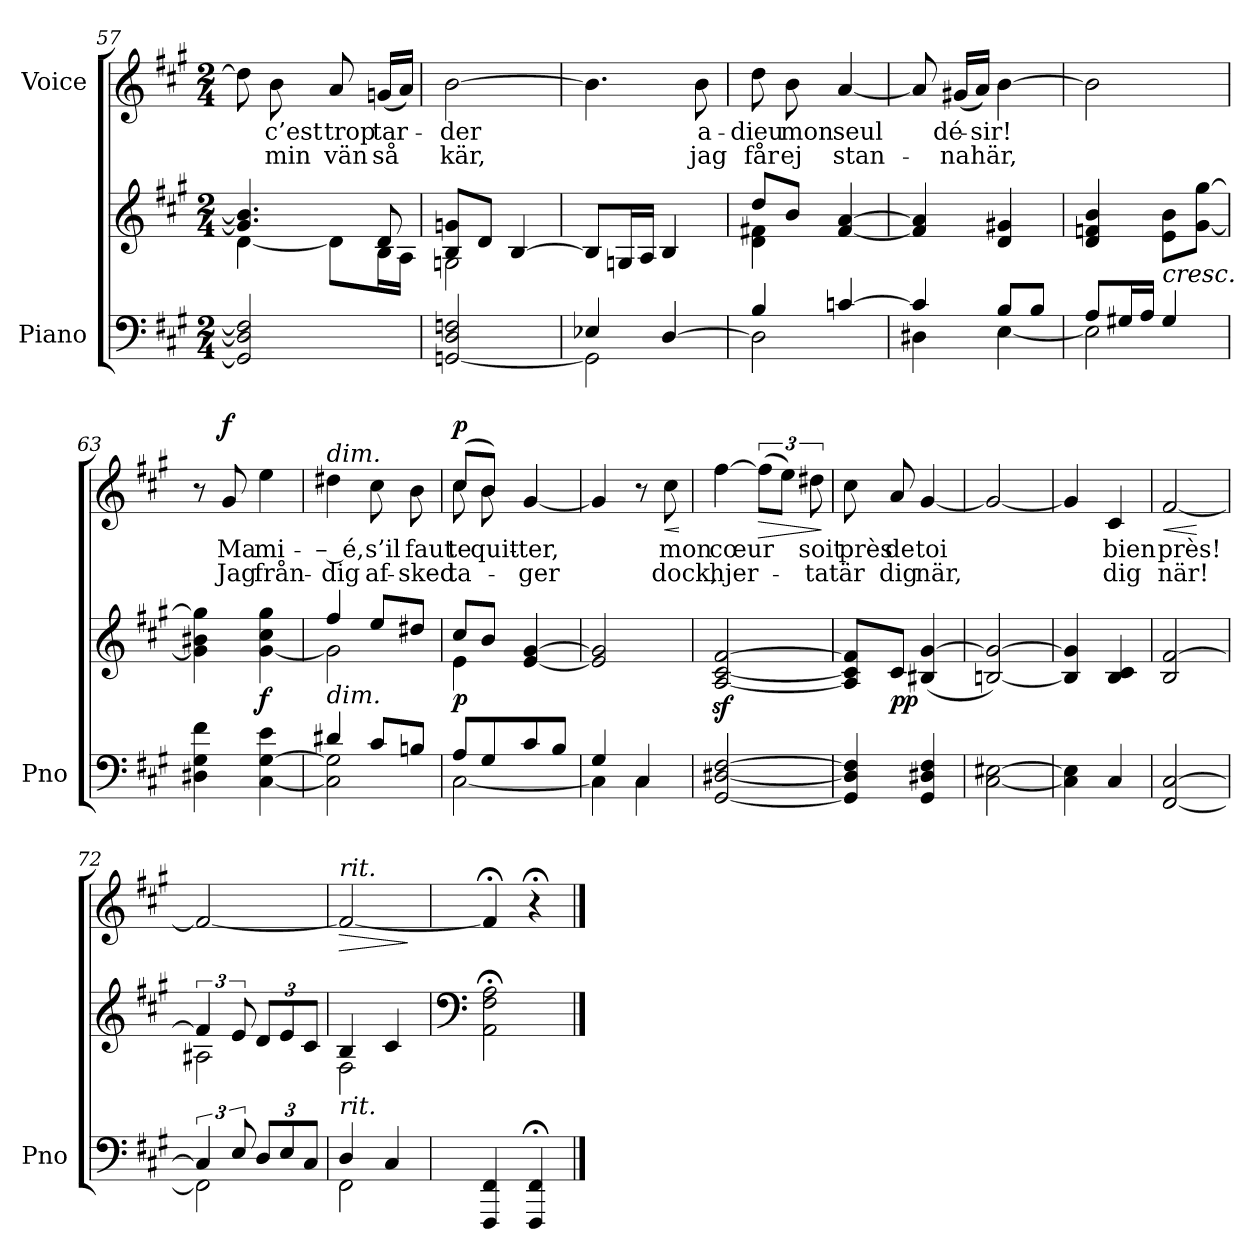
**kern	**kern	**dynam	**kern	**text	**text	**dynam
*part2	*part2	*part2	*part1	*part1	*part1	*part1
*staff3	*staff2	*staff2/3	*staff1	*staff1	*staff1	*staff1
*I"Piano	*	*	*I"Voice	*	*	*
*I'Pno	*	*	*	*	*	*
*clefF4	*clefG2	*	*clefG2	*	*	*
*k[f#c#g#]	*k[f#c#g#]	*	*k[f#c#g#]	*	*	*
*M2/4	*M2/4	*	*M2/4	*	*	*
=57	=57	=57	=57	=57	=57	=57
*	*^	*	*	*	*	*
2GG/] 2D/] 2F/]	4.g/] 4.b/]	[4d\	.	8dd\]	.	.	.
!	!	!	!	!	!LO:LY:b	!LO:LY:b	!
.	.	.	.	8b\	c’est	min	.
!	!	!	!	!	!LO:LY:b	!LO:LY:b	!
.	.	8d\L]	.	8a/	trop	vän	.
!	!	!	!	!	!LO:LY:b	!LO:LY:b	!
.	8d/	16B\L	.	(<16gn/LL	tar-	så	.
.	.	16A\JJ	.	16a/JJ)	.	.	.
=58	=58	=58	=58	=58	=58	=58	=58
!	!	!	!	!	!LO:LY:b	!LO:LY:b	!
[2GGn/ 2D/ 2Fn/	8B/ 8gn/L	2Gn\	.	[2b\	-der	kär,	.
.	8d/J	.	.	.	.	.	.
.	[4B/	.	.	.	.	.	.
*	*v	*v	*	*	*	*	*
!!LO:LB:g=z
=59	=59	=59	=59	=59	=59	=59
*^	*	*	*	*	*	*
4E-X/	2GGn\]	8B/L]	.	4.b\]	.	.	.
.	.	16Gn/L	.	.	.	.	.
.	.	16A/JJ	.	.	.	.	.
[4D/	.	4B/	.	.	.	.	.
!	!	!	!	!	!LO:LY:b	!LO:LY:b	!
.	.	.	.	8b\	a-	jag	.
=60	=60	=60	=60	=60	=60	=60	=60
*	*	*^	*	*	*	*	*
!	!	!	!	!	!	!LO:LY:b	!LO:LY:b	!
4B/	2D\]	8dd/L	4d\ 4f#X\	.	8dd\	-dieu	får	.
!	!	!	!	!	!	!LO:LY:b	!LO:LY:b	!
.	.	8b/J	.	.	8b\	mon	ej	.
!	!	!	!	!	!	!LO:LY:b	!LO:LY:b	!
[4cn/	.	[4f#/ [4a/	4ryy	.	[4a/	seul	stan-	.
*	*	*v	*v	*	*	*	*	*
=61	=61	=61	=61	=61	=61	=61	=61
4c/]	4D#X\	4f#/] 4a/]	.	8a/]	.	.	.
!	!	!	!	!	!LO:LY:b	!LO:LY:b	!
.	.	.	.	(<16g#X/LL	dé-	-na	.
!	!	!	!	!	!LO:LY:b	!LO:LY:b	!
.	.	.	.	16a/JJ)	-sir!	här,	.
8B/L	[4E\	4d/ 4g#X/	.	[4b\	.	.	.
8B/J	.	.	.	.	.	.	.
=62	=62	=62	=62	=62	=62	=62	=62
8A/L	2E\]	4d/ 4fn/ 4b/	.	2b\]	.	.	.
16G#X/L	.	.	.	.	.	.	.
16A/JJ	.	.	.	.	.	.	.
!	!	!LO:TX:b:i:t=cresc.	!	!	!	!	!
4G#/	.	8e\ 8b\L	.	.	.	.	.
.	.	[8g#\ [8gg#\J	.	.	.	.	.
*v	*v	*	*	*	*	*	*
=63	=63	=63	=63	=63	=63	=63
4D#X\ 4G#\ 4f#\	4g#\] 4b#X\ 4gg#\]	.	8r	.	.	.
!	!	!	!	!LO:LY:b	!LO:LY:b	!LO:DY:a
.	.	.	8g#/	Ma	Jag	f
!	!	!LO:DY:b	!	!LO:LY:b	!LO:LY:b	!
[4C#\ [4G#\ 4e\	[4g#\ 4cc#\ 4gg#\	f	4ee\	mi-	från-	.
!!LO:LB:g=z
=64	=64	=64	=64	=64	=64	=64
*^	*^	*	*	*	*	*
!	!	!	!	!	!LO:TX:a:i:t=dim.	!	!	!
!	!	!LO:TX:b:i:t=dim.	!	!	!	!	!	!
!	!	!	!	!	!	!LO:LY:b	!LO:LY:b	!
4d#X/	2C#\] 2G#\]	4ff#/	2g#\]	.	4dd#X\	-– é,	-dig	.
!	!	!	!	!	!	!LO:LY:b	!LO:LY:b	!
8c#/L	.	8ee/L	.	.	8cc#\	s’il	af-	.
!	!	!	!	!	!	!LO:LY:b	!LO:LY:b	!
8Bn/J	.	8dd#X/J	.	.	8b\	faut	-sked	.
=65	=65	=65	=65	=65	=65	=65	=65	=65
!	!	!	!	!LO:DY:b	!	!LO:LY:b	!LO:LY:b	!LO:DY:a
*	*	*	*	*	*^	*	*	*
8A/L	[2C#\	8cc#/L	4e\	p	(>8cc#/L	8cc#\	te	ta-	p
!	!	!	!	!	!	!	!LO:LY:b	!	!
8G#/	.	8b/J	.	.	8b/J)	8b\	quit-	.	.
!	!	!	!	!	!	!	!LO:LY:b	!LO:LY:b	!
8c#/	.	[4e/ [4g#/	4ryy	.	[4g#/	4ryy	-ter,	-ger	.
8B/J	.	.	.	.	.	.	.	.	.
*	*	*v	*v	*	*	*	*	*	*
*	*	*	*	*v	*v	*	*	*
=66	=66	=66	=66	=66	=66	=66	=66
4G#/	4C#\]	2e/] 2g#/]	.	4g#/]	.	.	.
4C#/	4C#\	.	.	8r	.	.	.
!	!	!	!	!	!LO:LY:b	!LO:LY:b	!LO:HP:b
.	.	.	.	8cc#\	mon	dock,	<
*v	*v	*	*	*	*	*	*
.	.	.	.	.	.	[
=67	=67	=67	=67	=67	=67	=67
!	!	!	!	!LO:LY:b	!LO:LY:b	!
[2GG#/ [2D#X/ [2F#/	[2A/z< [2c#/z< [2f#/z<	.	[4ff#\	cœur	hjer-	.
!	!	!	!	!	!	!LO:HP:b
.	.	.	(>12ff#\L]	.	.	>
.	.	.	12ee\J)	.	.	.
!	!	!	!	!LO:LY:b	!LO:LY:b	!
.	.	.	12dd#X\	soit	-tat	.
.	.	.	.	.	.	]
=68	=68	=68	=68	=68	=68	=68
!	!	!	!	!LO:LY:b	!LO:LY:b	!
4GG#/] 4D#/] 4F#/]	8A/] 8c#/] 8f#/]L	.	8cc#\	près	är	.
!	!	!LO:DY:b	!	!LO:LY:b	!LO:LY:b	!
.	8c#/J	pp	8a/	de	dig	.
!	!	!	!	!LO:LY:b	!LO:LY:b	!
4GG#/ 4D#X/ 4F#/	(<4B#X/ [4g#/	.	[4g#/	toi	när,	.
!!LO:LB:g=z
=69	=69	=69	=69	=69	=69	=69
[2C#\ [2E#X\	[2Bn/ 2g#/_)	.	2g#/_	.	.	.
=70	=70	=70	=70	=70	=70	=70
4C#\] 4E#\]	4B/] 4g#/]	.	4g#/]	.	.	.
!	!	!	!	!LO:LY:b	!LO:LY:b	!
4C#/	4B/ 4c#/	.	4c#/	bien	dig	.
=71	=71	=71	=71	=71	=71	=71
!	!	!	!	!LO:LY:b	!LO:LY:b	!LO:HP:b
[2FF#/ [2C#/	2B/ [2f#/	.	[2f#/	près!	när!	<
.	.	.	.	.	.	[
=72	=72	=72	=72	=72	=72	=72
*^	*^	*	*	*	*	*
6C#/]	2FF#\]	6f#/]	2A#X\	.	2f#/_	.	.	.
12E/	.	12e/	.	.	.	.	.	.
*Xbrackettup	*	*Xbrackettup	*	*	*	*	*	*
12D/L	.	12d/L	.	.	.	.	.	.
12E/	.	12e/	.	.	.	.	.	.
12C#/J	.	12c#/J	.	.	.	.	.	.
=73	=73	=73	=73	=73	=73	=73	=73	=73
!	!	!	!	!	!LO:TX:a:i:t=rit.	!	!	!
!LO:TX:a:i:t=rit.	!	!	!	!	!	!	!	!
!	!	!	!	!	!	!	!	!LO:HP:b
4D/	2FF#\	4B/	2F#\	.	2f#/_	.	.	>
4C#/	.	4c#/	.	.	.	.	.	.
*v	*v	*	*	*	*	*	*	*
*	*v	*v	*	*	*	*	*
.	.	.	.	.	.	]
=74	=74	=74	=74	=74	=74	=74
*	*clefF4	*	*	*	*	*
4FFF#/ 4FF#/	2AA\;< 2F#\;< 2A\;<	.	4f#;</]	.	.	.
4FFF#/;< 4FF#/;<	.	.	4r;<	.	.	.
==	==	==	==	==	==	==
*-	*-	*-	*-	*-	*-	*-
